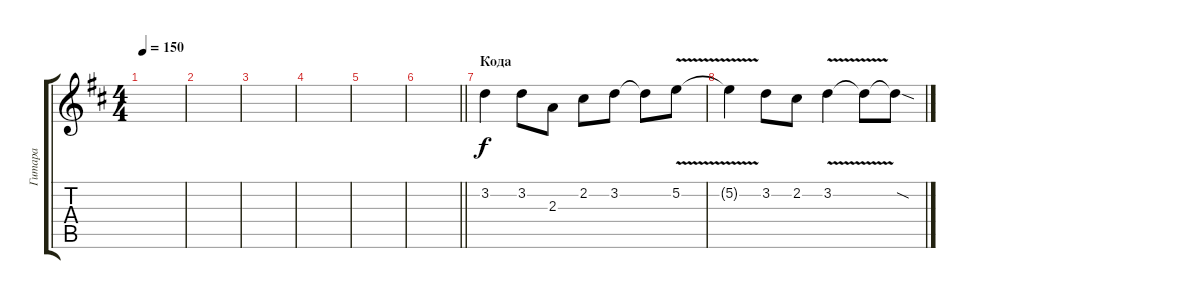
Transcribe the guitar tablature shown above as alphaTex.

\track ("Гитара" "Гитара") {instrument distortionguitar}
\staff {score tabs}
\tuning (E4 B3 G3 D3 A2 E2) {hide}
\ts (4 4)
\tempo 150
\clef g2
\ks bminor
|
|
|
|
|
\barLineRight lightlight
|
\section ("" "Кода")
3.2.4{dy f} 3.2.8 2.3.8 2.2.8 3.2.8 3.2{t}.8 5.2{v}.8 |
5.2{t}.4 3.2.8 2.2.8 3.2{v}.4 3.2{t}.8 3.2{sod t}.8
